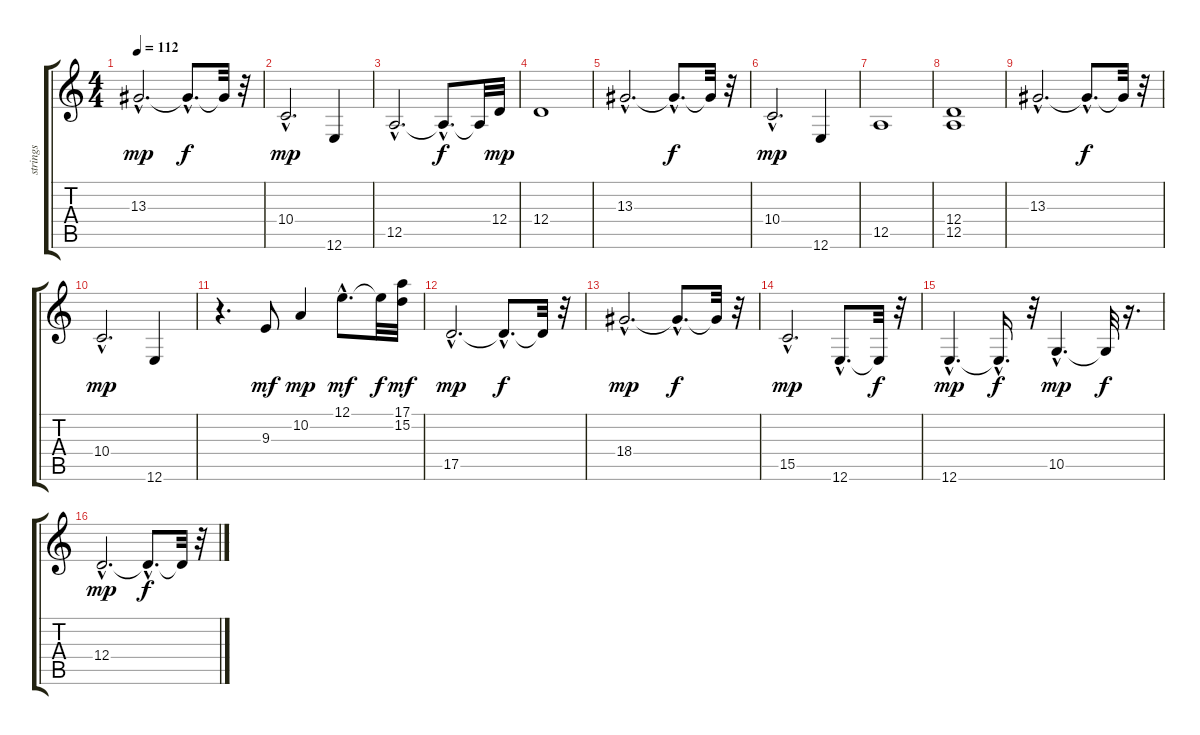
\track ("strings" "strings") {instrument stringensemble2}
\staff {score tabs}
\tuning (E4 B3 G3 D3 A2 E2) {hide}
\ts (4 4)
\tempo 112
\clef g2
\ks c
13.3{hac}.2{d dy mp} 13.3{hac t}.8{d dy f} 13.3{t}.32 r.32 |
10.4{hac}.2{d dy mp} 12.6.4 |
12.5{hac}.2{d} 12.5{hac t}.8{d dy f} 12.5{t}.32 12.4.32{dy mp} |
12.4.1 |
13.3{hac}.2{d} 13.3{hac t}.8{d dy f} 13.3{t}.32 r.32 |
10.4{hac}.2{d dy mp} 12.6.4 |
12.5.1 |
(12.4 12.5).1 |
13.3{hac}.2{d} 13.3{hac t}.8{d dy f} 13.3{t}.32 r.32 |
10.4{hac}.2{d dy mp} 12.6.4 |
r.4{d} 9.3.8{dy mf balance 1 instrument guitarharmonics} 10.2.4{dy mp} 12.1{hac}.8{d dy mf} 12.1{t}.32{dy f} (17.1 15.2).32{dy mf} |
17.5{hac}.2{d dy mp balance 14 instrument stringensemble2} 17.5{hac t}.8{d dy f} 17.5{t}.32 r.32 |
18.4{hac}.2{d dy mp} 18.4{hac t}.8{d dy f} 18.4{t}.32 r.32 |
15.5{hac}.2{d dy mp} 12.6{hac}.8{d} 12.6{t}.32{dy f} r.32 |
12.6{hac}.4{d dy mp} 12.6{hac t}.16{d dy f} r.32 10.5{hac}.4{d dy mp} 10.5{t}.32{dy f} r.16{d} |
12.4{hac}.2{d dy mp} 12.4{hac t}.8{d dy f} 12.4{t}.32 r.32
